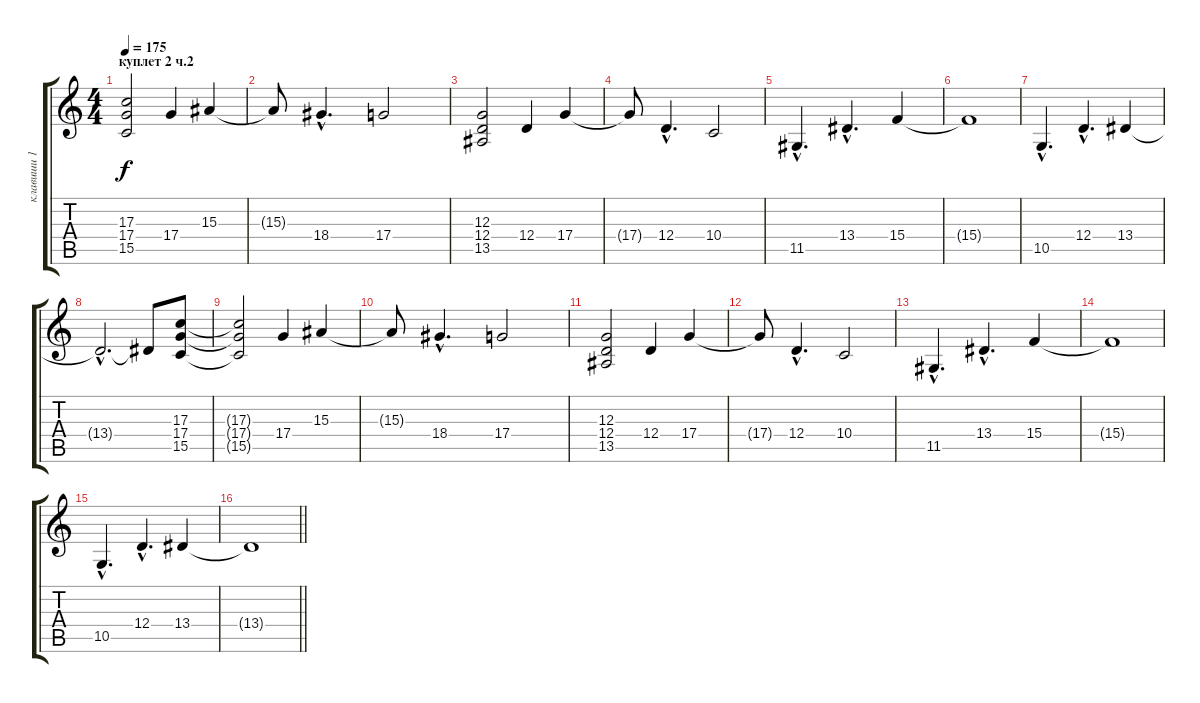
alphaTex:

\track ("клавиши 1" "клавиши 1") {instrument harpsichord}
\staff {score tabs}
\tuning (E4 B3 G3 D3 A2 E2) {hide}
\ts (4 4)
\section ("" "куплет 2 ч.2")
\tempo 175
\clef g2
\ks c
(17.3{t} 17.4{t} 15.5{t}).2{dy f} 17.4.4 15.3.4 |
15.3{t}.8 18.4{hac}.4{d} 17.4.2 |
(12.3 12.4 13.5).2 12.4.4 17.4.4 |
17.4{t}.8 12.4{hac}.4{d} 10.4.2 |
11.5{hac}.4{d} 13.4{hac}.4{d} 15.4.4 |
15.4{t}.1 |
10.5{hac}.4{d} 12.4{hac}.4{d} 13.4.4 |
13.4{hac t}.2{d} 13.4{t}.8 (17.3 17.4 15.5).8 |
(17.3{t} 17.4{t} 15.5{t}).2 17.4.4 15.3.4 |
15.3{t}.8 18.4{hac}.4{d} 17.4.2 |
(12.3 12.4 13.5).2 12.4.4 17.4.4 |
17.4{t}.8 12.4{hac}.4{d} 10.4.2 |
11.5{hac}.4{d} 13.4{hac}.4{d} 15.4.4 |
15.4{t}.1 |
10.5{hac}.4{d} 12.4{hac}.4{d} 13.4.4 |
\barLineRight lightlight
13.4{t}.1
